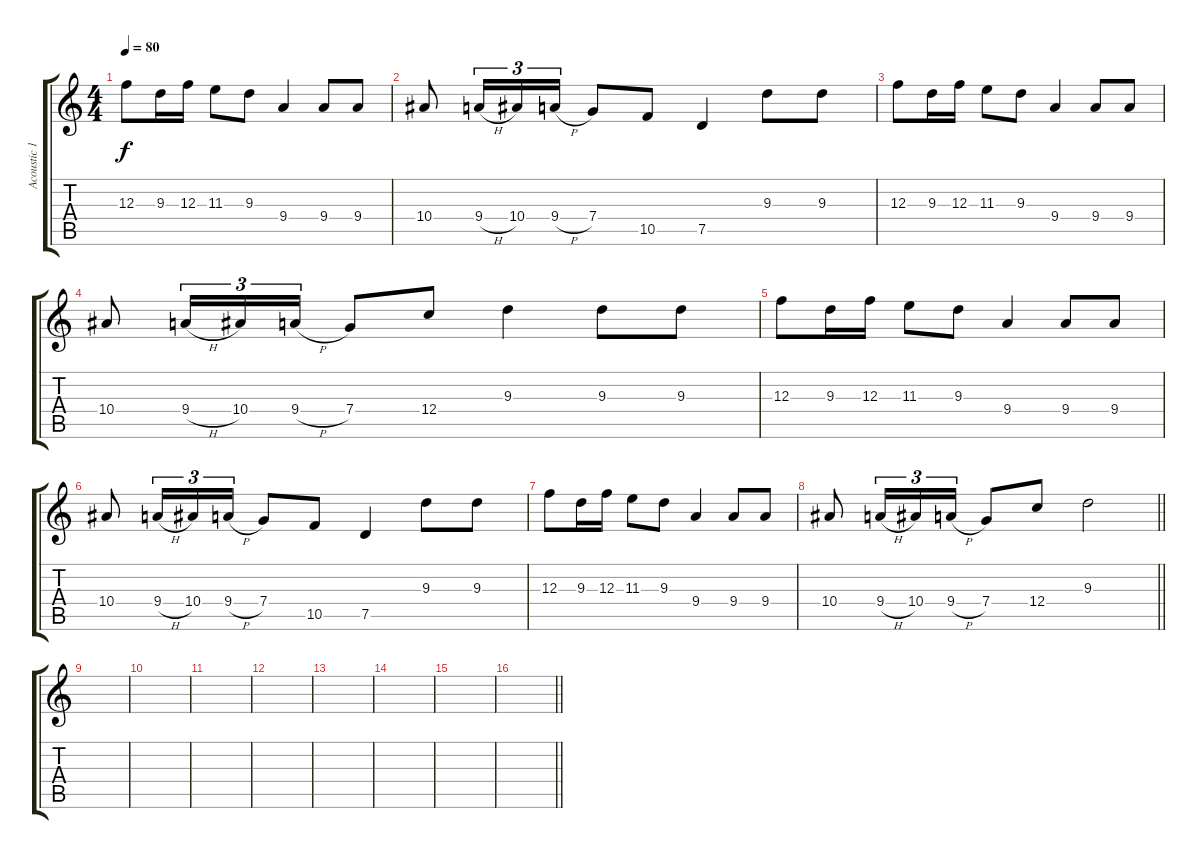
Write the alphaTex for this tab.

\track ("Acoustic 1" "Acoustic 1") {instrument acousticguitarsteel}
\staff {score tabs}
\tuning (D4 A3 F3 C3 G2 D2) {hide}
\ts (4 4)
\section ("" "")
\tempo 80
\clef g2
\ks c
12.3.8{dy f} 9.3.16 12.3.16 11.3.8 9.3.8 9.4.4 9.4.8 9.4.8 |
10.4.8 9.4{h}.16{tu (3 2)} 10.4.16{tu (3 2)} 9.4{h}.16{tu (3 2)} 7.4.8 10.5.8 7.5.4 9.3.8 9.3.8 |
12.3.8 9.3.16 12.3.16 11.3.8 9.3.8 9.4.4 9.4.8 9.4.8 |
10.4.8 9.4{h}.16{tu (3 2)} 10.4.16{tu (3 2)} 9.4{h}.16{tu (3 2)} 7.4.8 12.4.8 9.3.4 9.3.8 9.3.8 |
12.3.8 9.3.16 12.3.16 11.3.8 9.3.8 9.4.4 9.4.8 9.4.8 |
10.4.8 9.4{h}.16{tu (3 2)} 10.4.16{tu (3 2)} 9.4{h}.16{tu (3 2)} 7.4.8 10.5.8 7.5.4 9.3.8 9.3.8 |
12.3.8 9.3.16 12.3.16 11.3.8 9.3.8 9.4.4 9.4.8 9.4.8 |
\barLineRight lightlight
10.4.8 9.4{h}.16{tu (3 2)} 10.4.16{tu (3 2)} 9.4{h}.16{tu (3 2)} 7.4.8 12.4.8 9.3.2 |
\section ("" "")
|
|
|
|
|
|
|
\barLineRight lightlight
